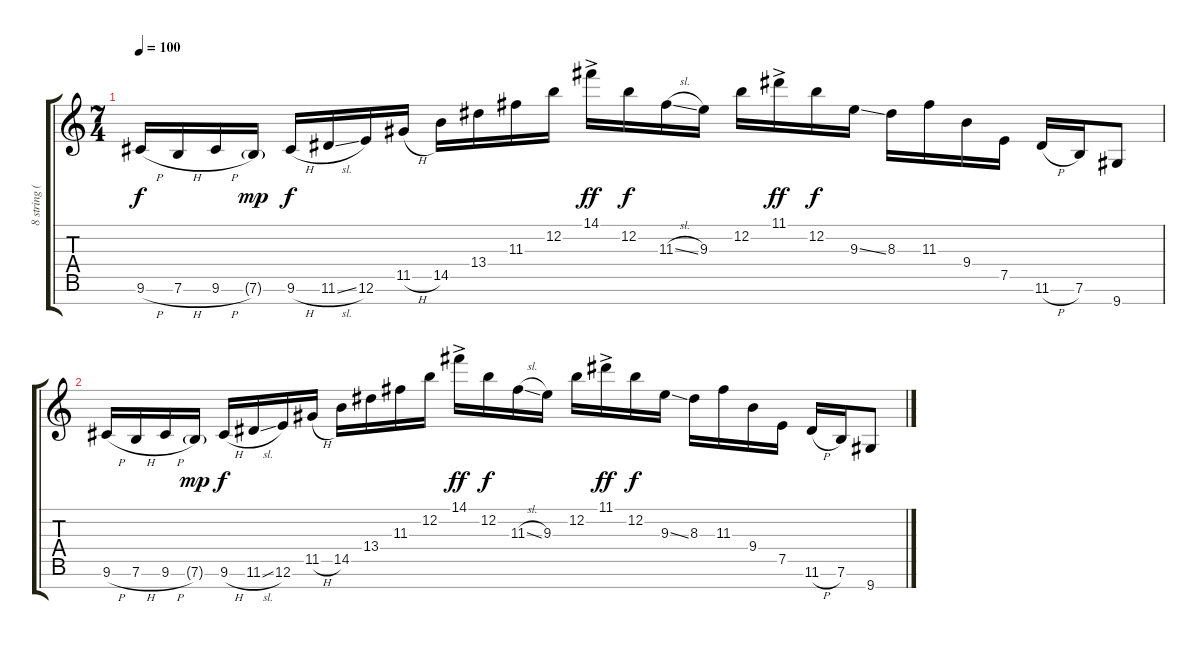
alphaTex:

\track ("8 string (high 7)" "8 string (") {instrument acousticguitarsteel}
\staff {score tabs}
\tuning (E4 B3 G3 D3 A2 E2 B1) {hide}
\ts (7 4)
\tempo 100
\clef g2
\ks c
9.6{h}.16{dy f} 7.6{h}.16 9.6{h}.16 7.6{g}.16{dy mp} 9.6{h}.16{dy f} 11.6{sl}.16 12.6.16 11.5{h}.16 14.5.16 13.4.16 11.3.16 12.2.16 14.1{ac}.16{dy ff} 12.2.16{dy f} 11.3{sl}.16 9.3.16 12.2.16 11.1{ac}.16{dy ff} 12.2.16{dy f} 9.3{ss}.16 8.3.16 11.3.16 9.4.16 7.5.16 11.6{h}.16 7.6.16 9.7.8 |
9.6{h}.16 7.6{h}.16 9.6{h}.16 7.6{g}.16{dy mp} 9.6{h}.16{dy f} 11.6{sl}.16 12.6.16 11.5{h}.16 14.5.16 13.4.16 11.3.16 12.2.16 14.1{ac}.16{dy ff} 12.2.16{dy f} 11.3{sl}.16 9.3.16 12.2.16 11.1{ac}.16{dy ff} 12.2.16{dy f} 9.3{ss}.16 8.3.16 11.3.16 9.4.16 7.5.16 11.6{h}.16 7.6.16 9.7.8
